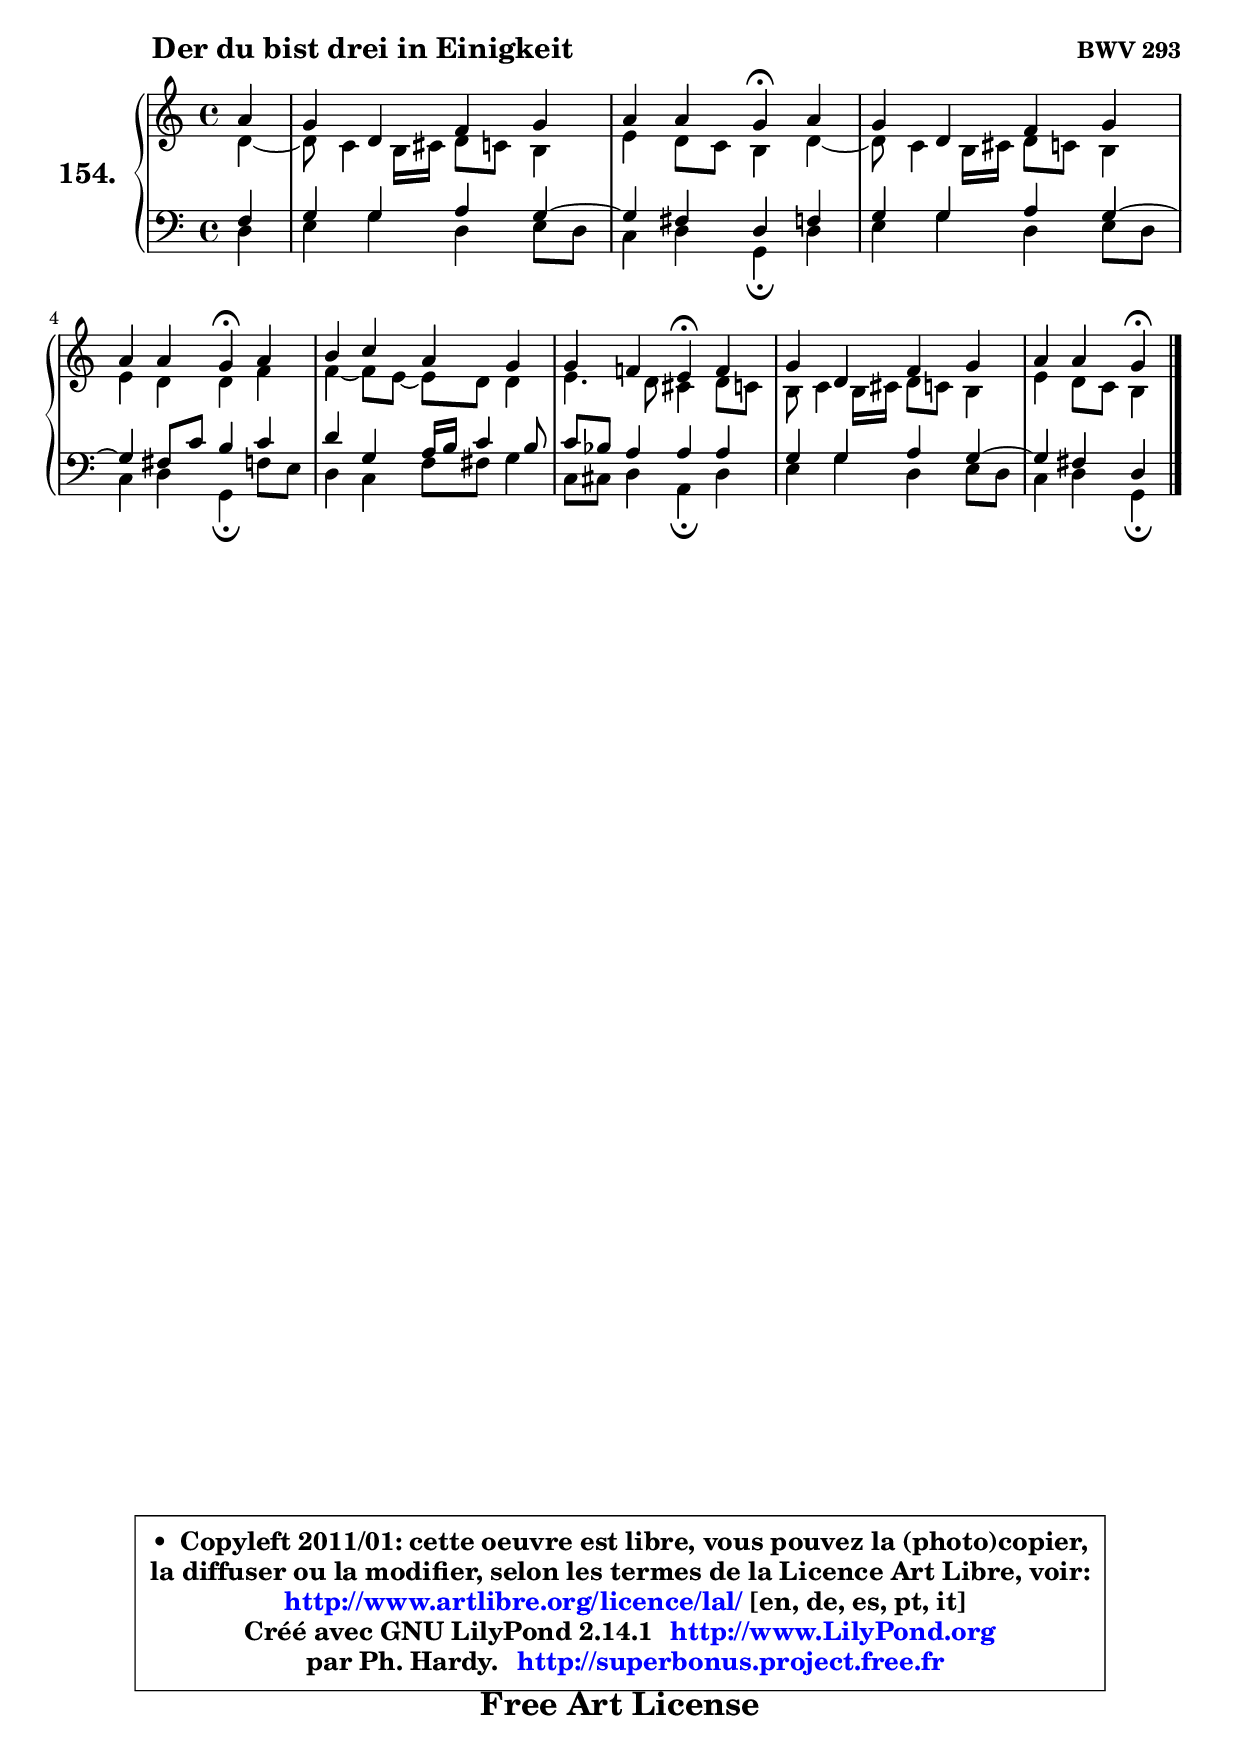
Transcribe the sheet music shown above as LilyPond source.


\version "2.14.1"

    \paper {
%	system-system-spacing #'padding = #0.1
%	score-system-spacing #'padding = #0.1
%	ragged-bottom = ##f
%	ragged-last-bottom = ##f
	}

    \header {
      opus = \markup { \bold "BWV 293" }
      piece = \markup { \hspace #9 \fontsize #2 \bold "Der du bist drei in Einigkeit" }
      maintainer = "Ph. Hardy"
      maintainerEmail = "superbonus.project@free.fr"
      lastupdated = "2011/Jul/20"
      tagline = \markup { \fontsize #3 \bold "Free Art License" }
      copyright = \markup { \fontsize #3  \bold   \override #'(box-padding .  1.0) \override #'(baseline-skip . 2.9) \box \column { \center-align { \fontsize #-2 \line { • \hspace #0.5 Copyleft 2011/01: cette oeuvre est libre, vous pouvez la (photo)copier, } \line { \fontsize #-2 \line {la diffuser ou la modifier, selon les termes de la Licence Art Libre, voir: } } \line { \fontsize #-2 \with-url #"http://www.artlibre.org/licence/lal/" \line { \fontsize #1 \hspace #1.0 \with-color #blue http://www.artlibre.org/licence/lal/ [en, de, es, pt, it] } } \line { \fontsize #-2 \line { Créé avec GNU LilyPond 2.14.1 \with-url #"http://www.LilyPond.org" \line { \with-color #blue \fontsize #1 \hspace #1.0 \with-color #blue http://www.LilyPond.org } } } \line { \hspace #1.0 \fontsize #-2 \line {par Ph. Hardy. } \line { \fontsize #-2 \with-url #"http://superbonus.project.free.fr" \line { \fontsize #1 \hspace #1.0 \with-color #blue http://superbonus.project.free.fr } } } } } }

	  }

  guidemidi = {
        r4 |
        R1 |
        r2 \tempo 4 = 30 r4 \tempo 4 = 78 r4 |
        R1 |
        r2 \tempo 4 = 30 r4 \tempo 4 = 78 r4 |
        R1 |
        r2 \tempo 4 = 30 r4 \tempo 4 = 78 r4 |
        R1 |
        r2 \tempo 4 = 30 r4 
	}

  upper = {
\displayLilyMusic \transpose c c {
	\time 4/4
	\key c \major
	\clef treble
	\partial 4
	\voiceOne
	<< { 
	% SOPRANO
	\set Voice.midiInstrument = "acoustic grand"
	\relative c'' {
        a4 |
        g4 d f g |
        a4 a g\fermata a |
        g4 d f g |
        a4 a g\fermata a |
        b4 c a g |
        g4 f! e\fermata f |
        g4 d f g |
        a4 a g4\fermata
        \bar "|."
	} % fin de relative
	}

	\context Voice="1" { \voiceTwo 
	% ALTO
	\set Voice.midiInstrument = "acoustic grand"
	\relative c' {
        d4 ~ |
        d8 c4 b16 cis d8 c b4 |
        e4 d8 c b4 d ~ |
	d8 c4 b16 cis d8 c b4 |
        e4 d d f |
        f4 ~ f8 e8 ~ e8 d8 d4 |
        e4. d8 cis4 d8 c |
        b8 c4 b16 cis d8 c b4 |
        e4 d8 c b4
        \bar "|."
	} % fin de relative
	\oneVoice
	} >>
}
	}

    lower = {
\transpose c c {
	\time 4/4
	\key c \major
	\clef bass
	\partial 4
	\voiceOne
	<< { 
	% TENOR
	\set Voice.midiInstrument = "acoustic grand"
	\relative c {
        f4 |
        g4 g a g ~ |
	g4 fis4 d f |
        g4 g a g ~ |
	g4 fis8 c' b4 c |
        d4 g, a16 b c4 b8 |
        c8 bes a4 a a |
        g4 g a g ~ |
	g4 fis4 d4
        \bar "|."
	} % fin de relative
	}
	\context Voice="1" { \voiceTwo 
	% BASS
	\set Voice.midiInstrument = "acoustic grand"
	\relative c {
        d4 |
        e4 g d e8 d |
        c4 d g,\fermata d' |
        e4 g d e8 d |
        c4 d g,\fermata f'8 e |
        d4 c f8 fis g4 |
        c,8 cis d4 a\fermata d |
        e4 g d e8 d |
        c4 d g,\fermata
        \bar "|."
	} % fin de relative
	\oneVoice
	} >>
}
	}


    \score { 

	\new PianoStaff <<
	\set PianoStaff.instrumentName = \markup { \bold \huge "154." }
	\new Staff = "upper" \upper
	\new Staff = "lower" \lower
	>>

    \layout {
%	ragged-last = ##f
	   }

         } % fin de score

  \score {
    \unfoldRepeats { << \guidemidi \upper \lower >> }
    \midi {
    \context {
     \Staff
      \remove "Staff_performer"
               }

     \context {
      \Voice
       \consists "Staff_performer"
                }

     \context { 
      \Score
      tempoWholesPerMinute = #(ly:make-moment 78 4)
		}
	    }
	}


